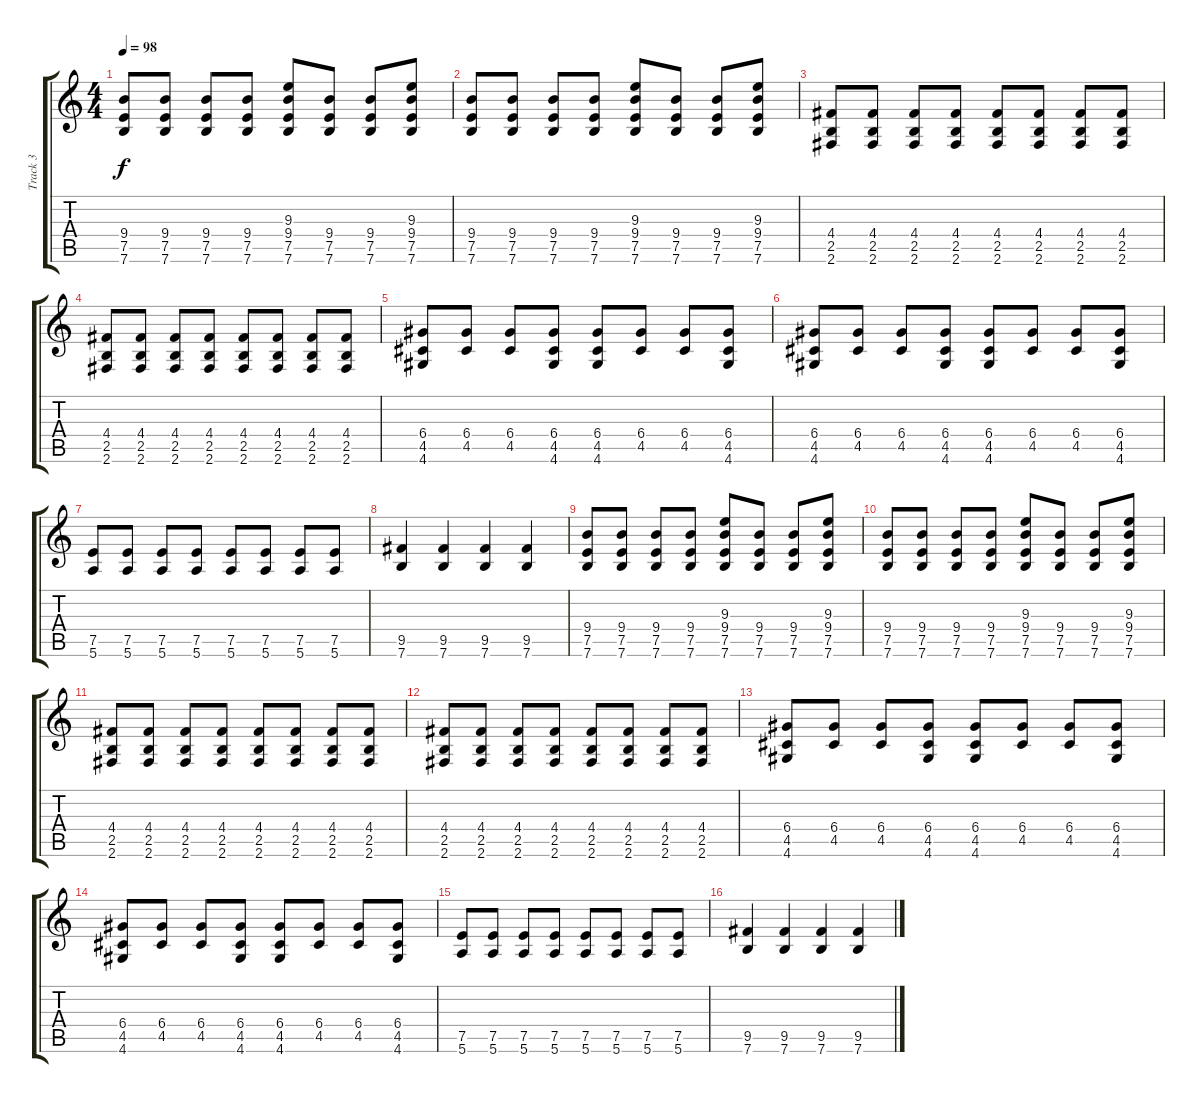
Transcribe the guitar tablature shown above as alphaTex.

\track ("Track 3" "Track 3") {instrument distortionguitar}
\staff {score tabs}
\tuning (E4 B3 G3 D3 A2 E2) {hide}
\ts (4 4)
\tempo 98
\clef g2
\ks c
(9.4 7.5 7.6).8{dy f} (9.4 7.5 7.6).8 (9.4 7.5 7.6).8 (9.4 7.5 7.6).8 (9.3 9.4 7.5 7.6).8 (9.4 7.5 7.6).8 (9.4 7.5 7.6).8 (9.3 9.4 7.5 7.6).8 |
(9.4 7.5 7.6).8 (9.4 7.5 7.6).8 (9.4 7.5 7.6).8 (9.4 7.5 7.6).8 (9.3 9.4 7.5 7.6).8 (9.4 7.5 7.6).8 (9.4 7.5 7.6).8 (9.3 9.4 7.5 7.6).8 |
(4.4 2.5 2.6).8 (4.4 2.5 2.6).8 (4.4 2.5 2.6).8 (4.4 2.5 2.6).8 (4.4 2.5 2.6).8 (4.4 2.5 2.6).8 (4.4 2.5 2.6).8 (4.4 2.5 2.6).8 |
(4.4 2.5 2.6).8 (4.4 2.5 2.6).8 (4.4 2.5 2.6).8 (4.4 2.5 2.6).8 (4.4 2.5 2.6).8 (4.4 2.5 2.6).8 (4.4 2.5 2.6).8 (4.4 2.5 2.6).8 |
(6.4 4.5 4.6).8 (6.4 4.5).8 (6.4 4.5).8 (6.4 4.5 4.6).8 (6.4 4.5 4.6).8 (6.4 4.5).8 (6.4 4.5).8 (6.4 4.5 4.6).8 |
(6.4 4.5 4.6).8 (6.4 4.5).8 (6.4 4.5).8 (6.4 4.5 4.6).8 (6.4 4.5 4.6).8 (6.4 4.5).8 (6.4 4.5).8 (6.4 4.5 4.6).8 |
(7.5 5.6).8 (7.5 5.6).8 (7.5 5.6).8 (7.5 5.6).8 (7.5 5.6).8 (7.5 5.6).8 (7.5 5.6).8 (7.5 5.6).8 |
(9.5 7.6).4 (9.5 7.6).4 (9.5 7.6).4 (9.5 7.6).4 |
(9.4 7.5 7.6).8 (9.4 7.5 7.6).8 (9.4 7.5 7.6).8 (9.4 7.5 7.6).8 (9.3 9.4 7.5 7.6).8 (9.4 7.5 7.6).8 (9.4 7.5 7.6).8 (9.3 9.4 7.5 7.6).8 |
(9.4 7.5 7.6).8 (9.4 7.5 7.6).8 (9.4 7.5 7.6).8 (9.4 7.5 7.6).8 (9.3 9.4 7.5 7.6).8 (9.4 7.5 7.6).8 (9.4 7.5 7.6).8 (9.3 9.4 7.5 7.6).8 |
(4.4 2.5 2.6).8 (4.4 2.5 2.6).8 (4.4 2.5 2.6).8 (4.4 2.5 2.6).8 (4.4 2.5 2.6).8 (4.4 2.5 2.6).8 (4.4 2.5 2.6).8 (4.4 2.5 2.6).8 |
(4.4 2.5 2.6).8 (4.4 2.5 2.6).8 (4.4 2.5 2.6).8 (4.4 2.5 2.6).8 (4.4 2.5 2.6).8 (4.4 2.5 2.6).8 (4.4 2.5 2.6).8 (4.4 2.5 2.6).8 |
(6.4 4.5 4.6).8 (6.4 4.5).8 (6.4 4.5).8 (6.4 4.5 4.6).8 (6.4 4.5 4.6).8 (6.4 4.5).8 (6.4 4.5).8 (6.4 4.5 4.6).8 |
(6.4 4.5 4.6).8 (6.4 4.5).8 (6.4 4.5).8 (6.4 4.5 4.6).8 (6.4 4.5 4.6).8 (6.4 4.5).8 (6.4 4.5).8 (6.4 4.5 4.6).8 |
(7.5 5.6).8 (7.5 5.6).8 (7.5 5.6).8 (7.5 5.6).8 (7.5 5.6).8 (7.5 5.6).8 (7.5 5.6).8 (7.5 5.6).8 |
(9.5 7.6).4 (9.5 7.6).4 (9.5 7.6).4 (9.5 7.6).4
